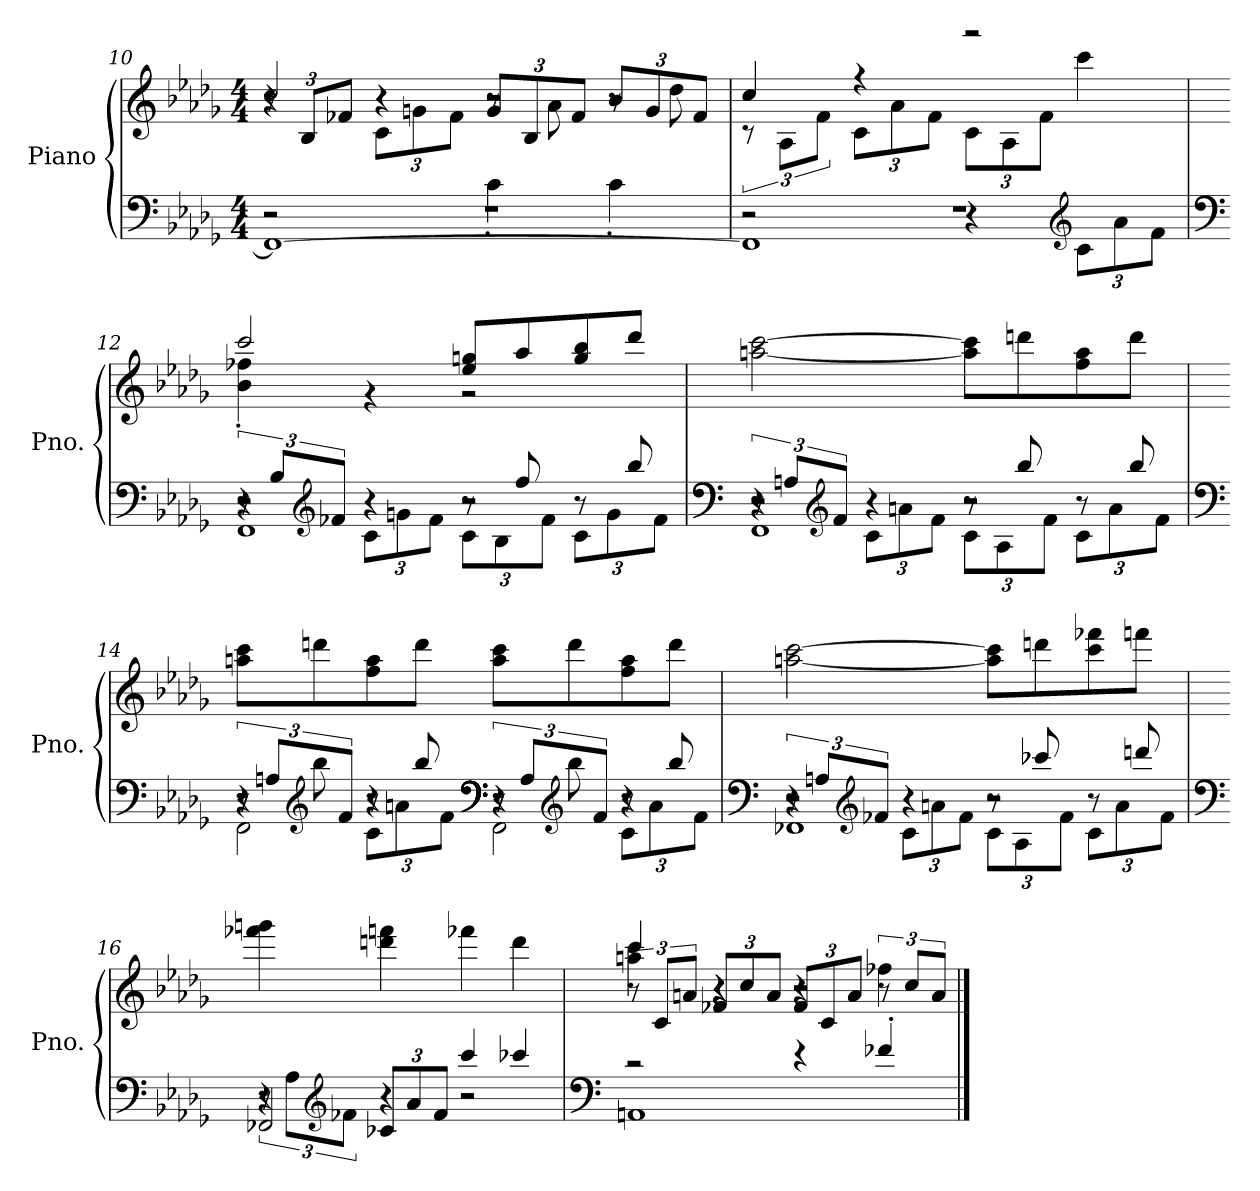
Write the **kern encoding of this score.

**kern	**kern
*part1	*part1
*staff2	*staff1
*I"Piano	*
*I'Pno.	*
!!LO:LB:g=z
*clefF4	*clefG2
*k[b-e-a-d-g-]	*k[b-e-a-d-g-]
*M4/4	*M4/4
=10	=10
*^	*^
*	*^	*	*^
1r	2r	1FF_	2cc/	4r	12r
.	.	.	.	.	12B-/L
.	.	.	.	.	12f-X/J
*	*	*	*	*Xbrackettup	*
.	.	.	.	12c\L	4r
.	.	.	.	12gn\	.
.	.	.	.	12f-\J	.
.	4c'\	.	2r	8r	12g/L
.	.	.	.	.	12B-/
.	.	.	.	8a-\	.
.	.	.	.	.	12f-/J
.	4c'\	.	.	8r	12b-/L
.	.	.	.	.	12g/
.	.	.	.	8dd-\	.
.	.	.	.	.	12f-/J
*	*	*	*	*v	*v
=11	=11	=11	=11	=11
*	*	*	*	*brackettup
1r	2r	1FF]	4cc/	12r
.	.	.	.	12A-\L
.	.	.	.	12f\J
*	*	*	*	*Xbrackettup
.	.	.	4r	12c\L
.	.	.	.	12a-\
.	.	.	.	12f\J
.	4r	.	2r	12c\L
.	.	.	.	12A-\
.	.	.	.	12f\J
*clefG2	*	*	*	*
*	*Xbrackettup	*	*	*
.	12c\L	.	.	4ccc\
.	12a-\	.	.	.
.	12f\J	.	.	.
*v	*v	*v	*	*
!!LO:LB:g=z	!!
=12	=12	=12
*clefF4	*	*
*^	*	*
*	*^	*	*
*	*	*brackettup	*	*
*	*	*^	*	*
2r	4r	12r	1FF	2ccc/	4b-\' 4ff-X\'
.	.	12B-/L	.	.	.
*clefG2	*	*	*	*	*
.	.	12f-X/J	.	.	.
*	*Xbrackettup	*	*	*	*
.	12c\L	4r	.	.	4r
.	12gn\	.	.	.	.
.	12f-\J	.	.	.	.
8r	12c\L	2r	.	8ee-/ 8ggn/L	2r
.	12B-\	.	.	.	.
8ff/	.	.	.	8aa-/	.
.	12f-\J	.	.	.	.
8r	12c\L	.	.	8gg/ 8bb-/	.
.	12g\	.	.	.	.
8bb-/	.	.	.	8ddd-/J	.
.	12f-\J	.	.	.	.
*	*	*	*	*v	*v
=13	=13	=13	=13	=13
*clefF4	*	*	*	*
*	*	*brackettup	*	*
2r	4r	12r	1FF	[2aan\ [2ccc\
.	.	12An/L	.	.
*clefG2	*	*	*	*
.	.	12f/J	.	.
*	*Xbrackettup	*	*	*
.	12c\L	4r	.	.
.	12an\	.	.	.
.	12f\J	.	.	.
8r	12c\L	2r	.	8aa\] 8ccc\]L
.	12A\	.	.	.
8bb-/	.	.	.	8dddn\
.	12f\J	.	.	.
8r	12c\L	.	.	8ff\ 8aa\
.	12a\	.	.	.
8bb-/	.	.	.	8ddd\J
.	12f\J	.	.	.
!!LO:LB:g=z
=14	=14	=14	=14	=14
*clefF4	*	*	*	*
*	*	*brackettup	*	*
4r	8r	12r	2FF\	8aan\ 8ccc\L
.	.	12An/L	.	.
*clefG2	*	*	*	*
.	8bb-\	.	.	8dddn\
.	.	12f/J	.	.
*	*Xbrackettup	*	*	*
8r	12c\L	4r	.	8ff\ 8aa\
.	12an\	.	.	.
8bb-/	.	.	.	8ddd\J
.	12f\J	.	.	.
*clefF4	*	*	*	*
*	*	*brackettup	*	*
4r	8r	12r	2FF\	8aa\ 8ccc\L
.	.	12A/L	.	.
*clefG2	*	*	*	*
.	8bb-\	.	.	8ddd\
.	.	12f/J	.	.
*	*Xbrackettup	*	*	*
8r	12c\L	4r	.	8ff\ 8aa\
.	12a\	.	.	.
8bb-/	.	.	.	8ddd\J
.	12f\J	.	.	.
!!LO:LB:g=z
=15	=15	=15	=15	=15
*clefF4	*	*	*	*
*	*	*brackettup	*	*
2r	4r	12r	1FF-X	[2aan\ [2ccc\
.	.	12An/L	.	.
*clefG2	*	*	*	*
.	.	12f-X/J	.	.
*	*Xbrackettup	*	*	*
.	12c\L	4r	.	.
.	12an\	.	.	.
.	12f-\J	.	.	.
8r	12c\L	2r	.	8aa\] 8ccc\]L
.	12A\	.	.	.
8ccc-X/	.	.	.	8dddn\
.	12f-\J	.	.	.
8r	12c\L	.	.	8ccc\ 8fff-X\
.	12a\	.	.	.
8dddn/	.	.	.	8fffn\J
.	12f-\J	.	.	.
*v	*v	*v	*v	*
=16	=16
*clefF4	*
*^	*
*	*brackettup	*
*	*^	*
4r	12r	2FF-X/	4fff-X\ 4gggn\
.	12A-\L	.	.
*clefG2	*	*	*
.	12f-X\J	.	.
*Xbrackettup	*	*	*
12c-X/L	4r	.	4dddn\ 4fffn\
12a-/	.	.	.
12f-/J	.	.	.
4ccc/	2r	2r	4fff-X\
4ccc-X/	.	.	4ddd\
*v	*v	*v	*
!!LO:PB:g=z
=17	=17
*clefF4	*
*^	*^
*	*	*	*^
*	*	*	*	*brackettup
2r	1AAn	4ccc/	4aan\	12r
.	.	.	.	12c/L
.	.	.	.	12an/J
*	*	*	*	*Xbrackettup
.	.	4r	4r	12f-X/L
.	.	.	.	12cc/
.	.	.	.	12a/J
4r	.	2r	4r	12f-/L
.	.	.	.	12c/
.	.	.	.	12a/J
*	*	*	*	*brackettup
4f-X'/	.	.	4ff-X\	12r
.	.	.	.	12cc/L
.	.	.	.	12a/J
*v	*v	*	*	*
*	*v	*v	*v
==	==
*-	*-
